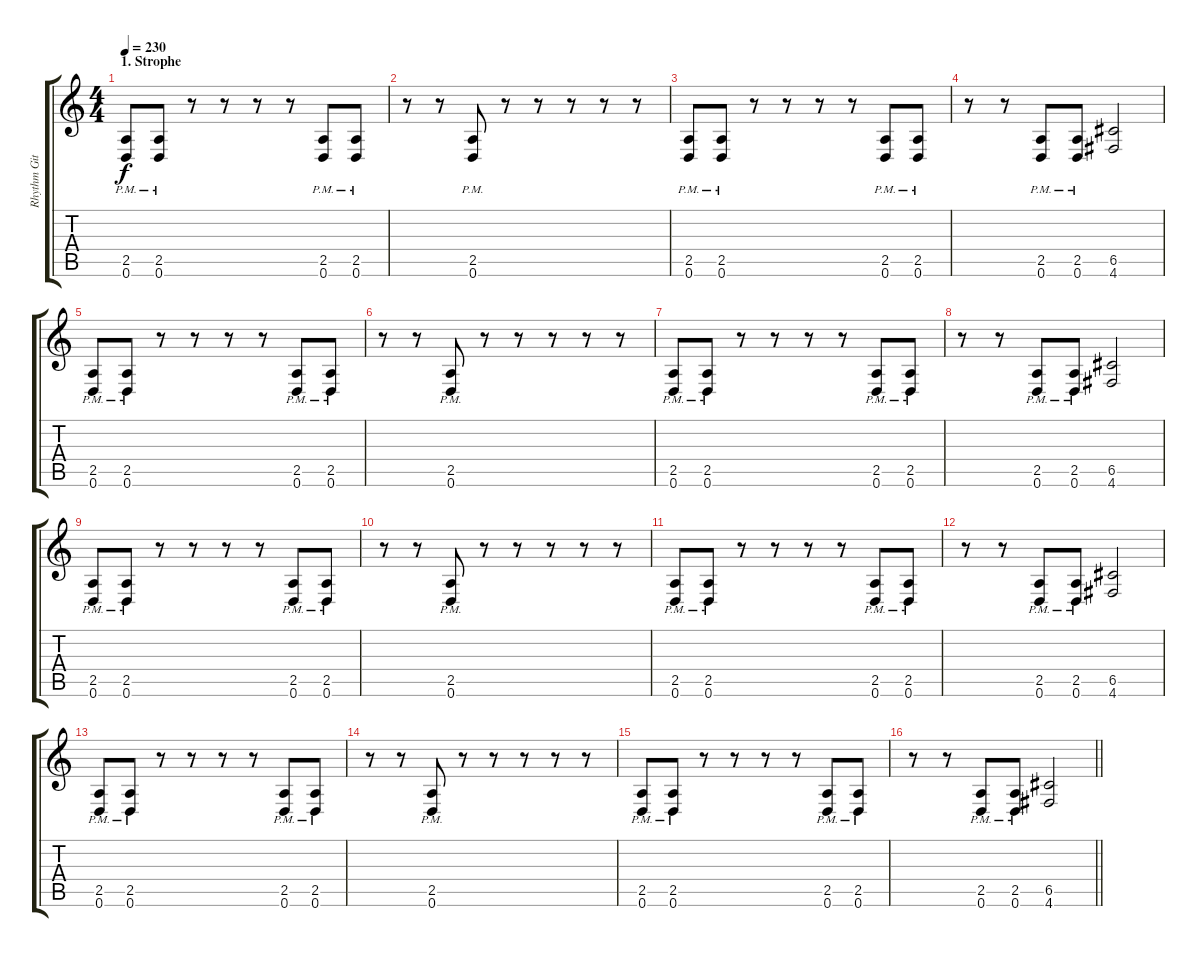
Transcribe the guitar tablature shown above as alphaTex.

\track ("Rhythm Gitarre" "Rhythm Git") {instrument acousticguitarsteel}
\staff {score tabs}
\tuning (D4 A3 F3 C3 G2 D2) {hide}
\ts (4 4)
\section ("" "1. Strophe")
\tempo 230
\clef g2
\ks c
(2.5{pm} 0.6{pm}).8{dy f} (2.5{pm} 0.6{pm}).8 r.8 r.8 r.8 r.8 (2.5{pm} 0.6{pm}).8 (2.5{pm} 0.6{pm}).8 |
r.8 r.8 (2.5{pm} 0.6{pm}).8 r.8 r.8 r.8 r.8 r.8 |
(2.5{pm} 0.6{pm}).8 (2.5{pm} 0.6{pm}).8 r.8 r.8 r.8 r.8 (2.5{pm} 0.6{pm}).8 (2.5{pm} 0.6{pm}).8 |
r.8 r.8 (2.5{pm} 0.6{pm}).8 (2.5{pm} 0.6{pm}).8 (6.5 4.6).2 |
(2.5{pm} 0.6{pm}).8 (2.5{pm} 0.6{pm}).8 r.8 r.8 r.8 r.8 (2.5{pm} 0.6{pm}).8 (2.5{pm} 0.6{pm}).8 |
r.8 r.8 (2.5{pm} 0.6{pm}).8 r.8 r.8 r.8 r.8 r.8 |
(2.5{pm} 0.6{pm}).8 (2.5{pm} 0.6{pm}).8 r.8 r.8 r.8 r.8 (2.5{pm} 0.6{pm}).8 (2.5{pm} 0.6{pm}).8 |
r.8 r.8 (2.5{pm} 0.6{pm}).8 (2.5{pm} 0.6{pm}).8 (6.5 4.6).2 |
(2.5{pm} 0.6{pm}).8 (2.5{pm} 0.6{pm}).8 r.8 r.8 r.8 r.8 (2.5{pm} 0.6{pm}).8 (2.5{pm} 0.6{pm}).8 |
r.8 r.8 (2.5{pm} 0.6{pm}).8 r.8 r.8 r.8 r.8 r.8 |
(2.5{pm} 0.6{pm}).8 (2.5{pm} 0.6{pm}).8 r.8 r.8 r.8 r.8 (2.5{pm} 0.6{pm}).8 (2.5{pm} 0.6{pm}).8 |
r.8 r.8 (2.5{pm} 0.6{pm}).8 (2.5{pm} 0.6{pm}).8 (6.5 4.6).2 |
(2.5{pm} 0.6{pm}).8 (2.5{pm} 0.6{pm}).8 r.8 r.8 r.8 r.8 (2.5{pm} 0.6{pm}).8 (2.5{pm} 0.6{pm}).8 |
r.8 r.8 (2.5{pm} 0.6{pm}).8 r.8 r.8 r.8 r.8 r.8 |
(2.5{pm} 0.6{pm}).8 (2.5{pm} 0.6{pm}).8 r.8 r.8 r.8 r.8 (2.5{pm} 0.6{pm}).8 (2.5{pm} 0.6{pm}).8 |
\barLineRight lightlight
r.8 r.8 (2.5{pm} 0.6{pm}).8 (2.5{pm} 0.6{pm}).8 (6.5 4.6).2
